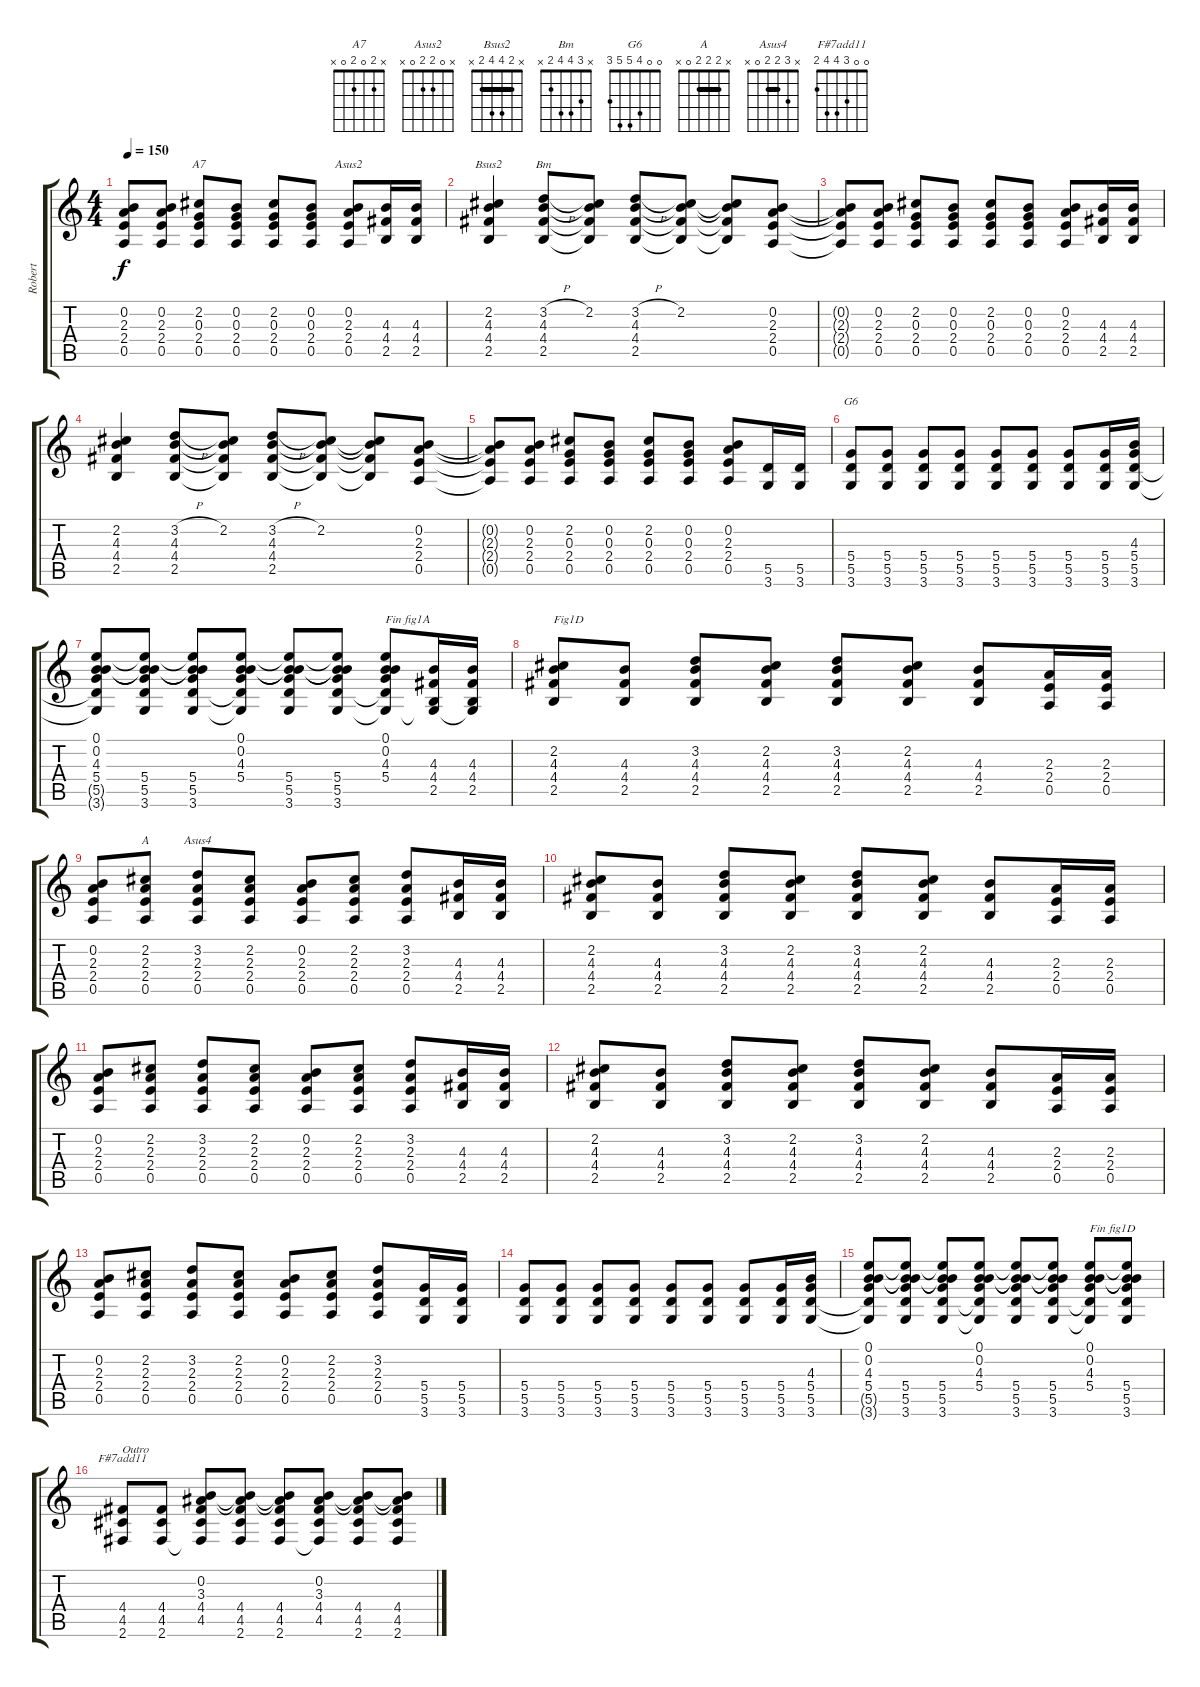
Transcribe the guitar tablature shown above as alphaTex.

\track ("Robert" "Robert") {instrument electricguitarclean}
\staff {score tabs}
\tuning (E4 B3 G3 D3 A2 E2) {hide}
\chord ("A7" x 2 0 2 0 x)
\chord ("Asus2" x 0 2 2 0 x)
\chord ("Bsus2" x 2 4 4 2 x) {barre 2}
\chord ("Bm" x 3 4 4 2 x)
\chord ("G6" 0 0 4 5 5 3)
\chord ("A" x 2 2 2 0 x) {barre 2}
\chord ("Asus4" x 3 2 2 0 x) {barre 2}
\chord ("F#7add11" 0 0 3 4 4 2)
\ts (4 4)
\tempo 150
\clef g2
\ks c
(0.2{t} 2.3{t} 2.4{t} 0.5{t}).8{dy f} (0.2 2.3 2.4 0.5).8 (2.2 0.3 2.4 0.5).8{ch "A7"} (0.2 0.3 2.4 0.5).8 (2.2 0.3 2.4 0.5).8 (0.2 0.3 2.4 0.5).8 (0.2 2.3 2.4 0.5).8{ch "Asus2"} (4.3 4.4 2.5).16 (4.3 4.4 2.5).16 |
(2.2 4.3 4.4 2.5).4{ch "Bsus2"} (3.2{h} 4.3 4.4 2.5).8{ch "Bm"} (2.2 4.3{t} 4.4{t} 2.5{t}).8 (3.2{h} 4.3 4.4 2.5).8 (2.2 4.3{t} 4.4{t} 2.5{t}).8 (2.2{t} 4.3{t} 4.4{t} 2.5{t}).8 (0.2 2.3 2.4 0.5).8 |
(0.2{t} 2.3{t} 2.4{t} 0.5{t}).8 (0.2 2.3 2.4 0.5).8 (2.2 0.3 2.4 0.5).8 (0.2 0.3 2.4 0.5).8 (2.2 0.3 2.4 0.5).8 (0.2 0.3 2.4 0.5).8 (0.2 2.3 2.4 0.5).8 (4.3 4.4 2.5).16 (4.3 4.4 2.5).16 |
(2.2 4.3 4.4 2.5).4 (3.2{h} 4.3 4.4 2.5).8 (2.2 4.3{t} 4.4{t} 2.5{t}).8 (3.2{h} 4.3 4.4 2.5).8 (2.2 4.3{t} 4.4{t} 2.5{t}).8 (2.2{t} 4.3{t} 4.4{t} 2.5{t}).8 (0.2 2.3 2.4 0.5).8 |
(0.2{t} 2.3{t} 2.4{t} 0.5{t}).8 (0.2 2.3 2.4 0.5).8 (2.2 0.3 2.4 0.5).8 (0.2 0.3 2.4 0.5).8 (2.2 0.3 2.4 0.5).8 (0.2 0.3 2.4 0.5).8 (0.2 2.3 2.4 0.5).8 (5.5 3.6).16 (5.5 3.6).16 |
(5.4 5.5 3.6).8{ch "G6"} (5.4 5.5 3.6).8 (5.4 5.5 3.6).8 (5.4 5.5 3.6).8 (5.4 5.5 3.6).8 (5.4 5.5 3.6).8 (5.4 5.5 3.6).8 (5.4 5.5 3.6).16 (4.3 5.4 5.5 3.6).16 |
(0.1 0.2 4.3 5.4 5.5{t} 3.6{t}).8 (0.1{t} 0.2{t} 4.3{t} 5.4 5.5 3.6).8 (0.1{t} 0.2{t} 4.3{t} 5.4 5.5 3.6).8 (0.1 0.2 4.3 5.4 5.5{t} 3.6{t}).8 (0.1{t} 0.2{t} 4.3{t} 5.4 5.5 3.6).8 (0.1{t} 0.2{t} 4.3{t} 5.4 5.5 3.6).8 (0.1 0.2 4.3 5.4 5.5{t} 3.6{t}).8{txt "Fin fig1A"} (4.3 4.4 2.5 3.6{t}).16 (4.3 4.4 2.5 3.6{t}).16 |
(2.2 4.3 4.4 2.5).8{txt "Fig1D"} (4.3 4.4 2.5).8 (3.2 4.3 4.4 2.5).8 (2.2 4.3 4.4 2.5).8 (3.2 4.3 4.4 2.5).8 (2.2 4.3 4.4 2.5).8 (4.3 4.4 2.5).8 (2.3 2.4 0.5).16 (2.3 2.4 0.5).16 |
(0.2 2.3 2.4 0.5).8 (2.2 2.3 2.4 0.5).8{ch "A"} (3.2 2.3 2.4 0.5).8{ch "Asus4"} (2.2 2.3 2.4 0.5).8 (0.2 2.3 2.4 0.5).8 (2.2 2.3 2.4 0.5).8 (3.2 2.3 2.4 0.5).8 (4.3 4.4 2.5).16 (4.3 4.4 2.5).16 |
(2.2 4.3 4.4 2.5).8 (4.3 4.4 2.5).8 (3.2 4.3 4.4 2.5).8 (2.2 4.3 4.4 2.5).8 (3.2 4.3 4.4 2.5).8 (2.2 4.3 4.4 2.5).8 (4.3 4.4 2.5).8 (2.3 2.4 0.5).16 (2.3 2.4 0.5).16 |
(0.2 2.3 2.4 0.5).8 (2.2 2.3 2.4 0.5).8 (3.2 2.3 2.4 0.5).8 (2.2 2.3 2.4 0.5).8 (0.2 2.3 2.4 0.5).8 (2.2 2.3 2.4 0.5).8 (3.2 2.3 2.4 0.5).8 (4.3 4.4 2.5).16 (4.3 4.4 2.5).16 |
(2.2 4.3 4.4 2.5).8 (4.3 4.4 2.5).8 (3.2 4.3 4.4 2.5).8 (2.2 4.3 4.4 2.5).8 (3.2 4.3 4.4 2.5).8 (2.2 4.3 4.4 2.5).8 (4.3 4.4 2.5).8 (2.3 2.4 0.5).16 (2.3 2.4 0.5).16 |
(0.2 2.3 2.4 0.5).8 (2.2 2.3 2.4 0.5).8 (3.2 2.3 2.4 0.5).8 (2.2 2.3 2.4 0.5).8 (0.2 2.3 2.4 0.5).8 (2.2 2.3 2.4 0.5).8 (3.2 2.3 2.4 0.5).8 (5.4 5.5 3.6).16 (5.4 5.5 3.6).16 |
(5.4 5.5 3.6).8 (5.4 5.5 3.6).8 (5.4 5.5 3.6).8 (5.4 5.5 3.6).8 (5.4 5.5 3.6).8 (5.4 5.5 3.6).8 (5.4 5.5 3.6).8 (5.4 5.5 3.6).16 (4.3 5.4 5.5 3.6).16 |
(0.1 0.2 4.3 5.4 5.5{t} 3.6{t}).8 (0.1{t} 0.2{t} 4.3{t} 5.4 5.5 3.6).8 (0.1{t} 0.2{t} 4.3{t} 5.4 5.5 3.6).8 (0.1 0.2 4.3 5.4 5.5{t} 3.6{t}).8 (0.1{t} 0.2{t} 4.3{t} 5.4 5.5 3.6).8 (0.1{t} 0.2{t} 4.3{t} 5.4 5.5 3.6).8 (0.1 0.2 4.3 5.4 5.5{t} 3.6{t}).8{txt "Fin fig1D"} (0.1{t} 0.2{t} 4.3{t} 5.4 5.5 3.6).8 |
(4.4 4.5 2.6).8{ch "F#7add11" txt "Outro"} (4.4 4.5 2.6).8 (0.2 3.3 4.4 4.5 2.6{t}).8 (0.2{t} 3.3{t} 4.4 4.5 2.6).8 (0.2{t} 3.3{t} 4.4 4.5 2.6).8 (0.2 3.3 4.4 4.5 2.6{t}).8 (0.2{t} 3.3{t} 4.4 4.5 2.6).8 (0.2{t} 3.3{t} 4.4 4.5 2.6).8
